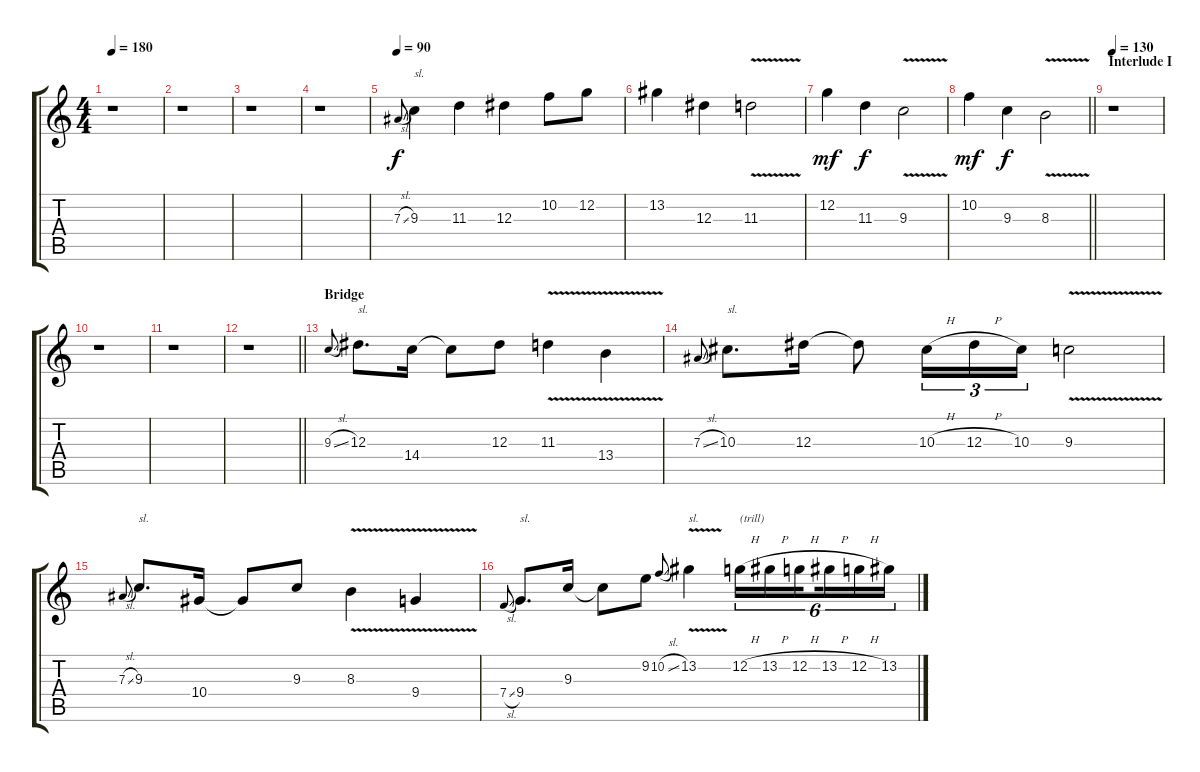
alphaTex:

\track "" {instrument overdrivenguitar}
\staff {score tabs}
\tuning (C4 G3 Eb3 Bb2 F2 C2) {hide}
\ts (4 4)
\tempo 180
\clef g2
\ks c
r.1{dy f} |
r.1 |
r.1 |
r.1 |
\tempo 90
7.3{sl}.8{gr onbeat} 9.3.4{txt "sl."} 11.3.4 12.3.4 10.2.8 12.2.8 |
13.2.4 12.3.4 11.3{v}.2 |
12.2.4{dy mf} 11.3.4{dy f} 9.3{v}.2 |
\barLineRight lightlight
10.2.4{dy mf} 9.3.4{dy f} 8.3{v}.2 |
\section ("" "Interlude I")
\tempo 130
r.1 |
r.1 |
r.1 |
\barLineRight lightlight
r.1 |
\section ("" "Bridge")
9.3{sl}.8{gr onbeat} 12.3.8{d txt "sl." volume 16} 14.4.16 14.4{t}.8 12.3.8 11.3{v}.4 13.4{v}.4 |
7.3{sl}.8{gr onbeat} 10.3.8{d txt "sl."} 12.3.16 12.3{t}.8 10.3{h}.16{tu (3 2)} 12.3{h}.16{tu (3 2)} 10.3.16{tu (3 2)} 9.3{v}.2 |
7.3{sl}.8{gr onbeat} 9.3.8{d txt "sl."} 10.4.16 10.4{t}.8 9.3.8 8.3{v}.4 9.4{v}.4 |
7.4{sl}.8{gr onbeat} 9.4.8{d txt "sl."} 9.3.16 9.3{t}.8 9.2.8 10.2{sl}.8{gr onbeat} 13.2{v}.4{txt "sl."} 12.2{h}.16{tu (6 4) txt "(trill)"} 13.2{h}.16{tu (6 4)} 12.2{h}.16{tu (6 4) beam splitsecondary} 13.2{h}.16{tu (6 4)} 12.2{h}.16{tu (6 4)} 13.2.16{tu (6 4)}
